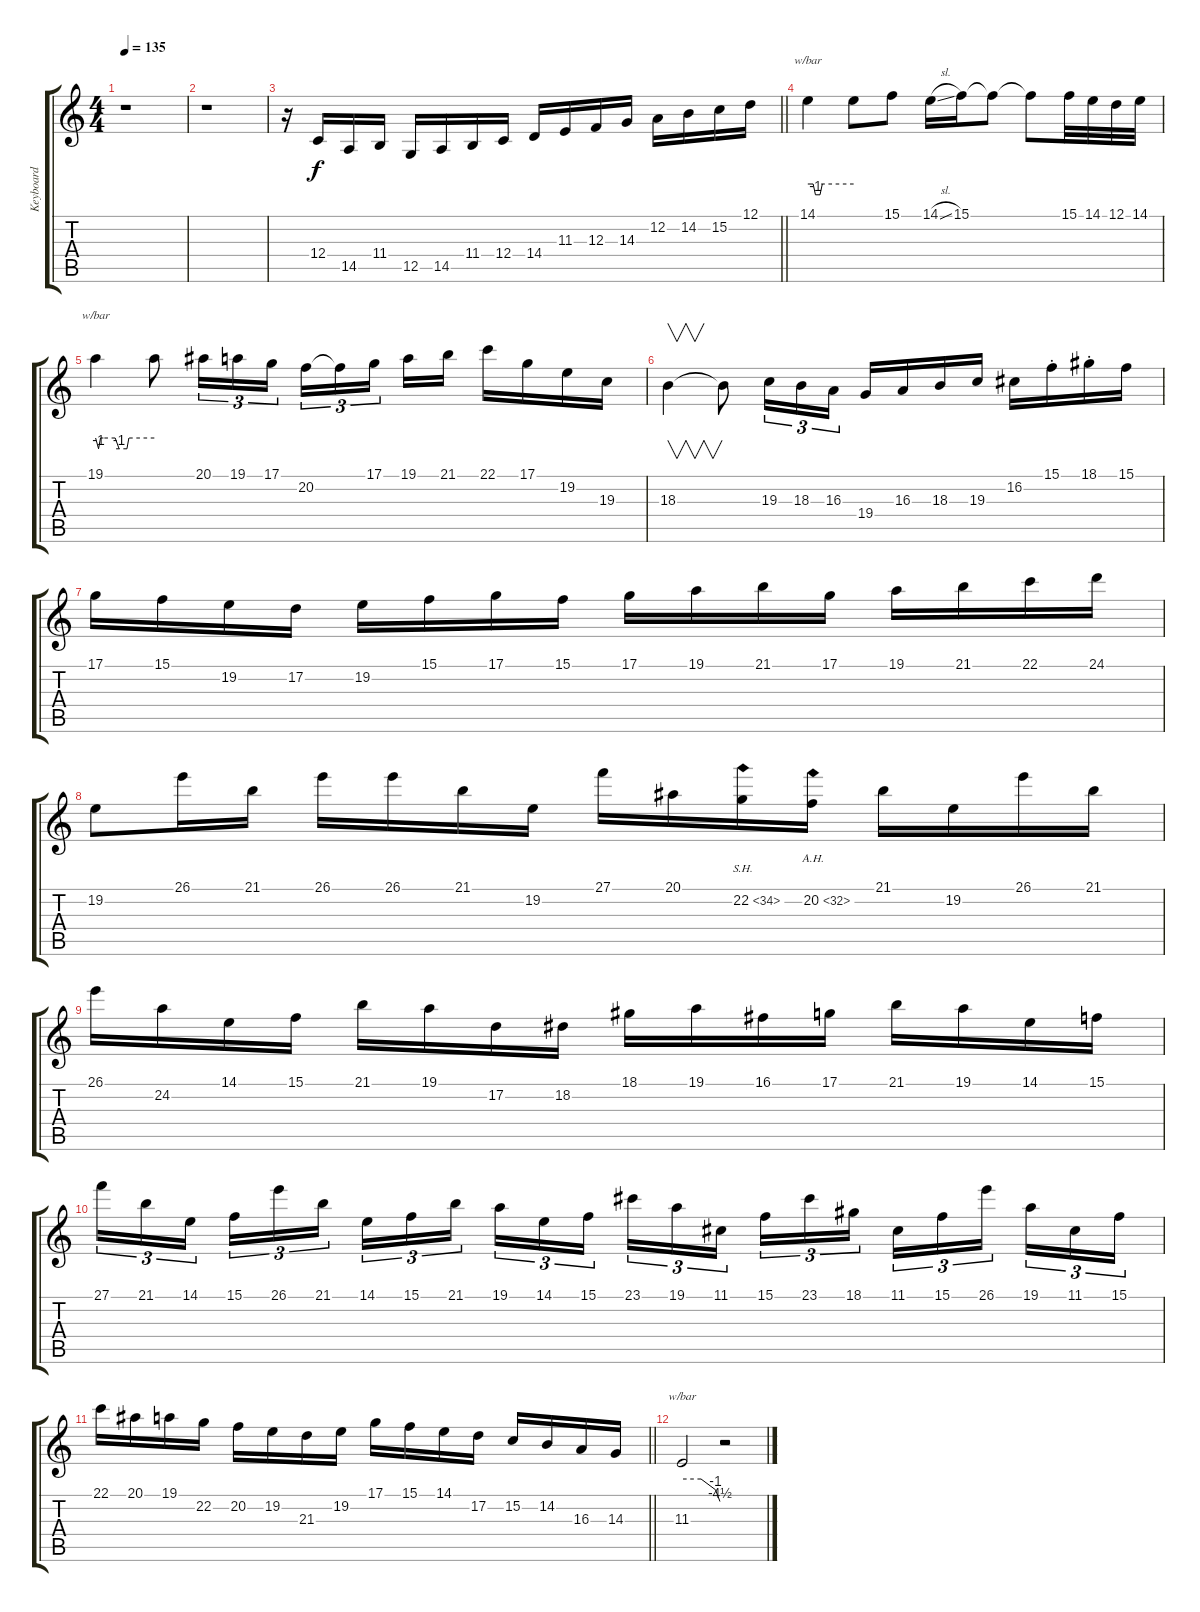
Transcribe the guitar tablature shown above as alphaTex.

\track ("Keyboard" "Keyboard") {instrument lead1square}
\staff {score tabs}
\tuning (D4 A3 F3 C3 G2 D2) {hide}
\ts (4 4)
\tempo 135
\clef g2
\ks c
r.1{dy f} |
r.1 |
\barLineRight lightlight
r.16{volume 15 instrument lead2sawtooth} 12.4.16 14.5.16 11.4.16 12.5.16 14.5.16 11.4.16 12.4.16 14.4.16 11.3.16 12.3.16 14.3.16 12.2.16 14.2.16 15.2.16 12.1.16 |
14.1.4{tbe (custom default 0 0 7 0 10 -4 16 -4 19 0 60 0)} 14.1{t}.8 15.1.8 14.1{sl}.16 15.1.16 15.1{t}.8 15.1{t}.8 15.1.32 14.1.32 12.1.32 14.1.32 |
19.1.4{tbe (custom default 0 0 3 -4 5 0 8 0 20 0 24 -4 32 -4 34 0 60 0)} 19.1{t}.8 20.1.16{tu (3 2)} 19.1.16{tu (3 2)} 17.1.16{tu (3 2)} 20.2.16{tu (3 2)} 20.2{t}.16{tu (3 2)} 17.1.16{tu (3 2) beam splitsecondary} 19.1.16 21.1.16 22.1.16 17.1.16 19.2.16 19.3.16 |
18.3.4{v} 18.3{t}.8 19.3.16{tu (3 2)} 18.3.16{tu (3 2)} 16.3.16{tu (3 2)} 19.4.16 16.3.16 18.3.16 19.3.16 16.2.16 15.1{st}.16 18.1{st}.16 15.1.16 |
17.1.16 15.1.16 19.2.16 17.2.16 19.2.16 15.1.16 17.1.16 15.1.16 17.1.16 19.1.16 21.1.16 17.1.16 19.1.16 21.1.16 22.1.16 24.1.16 |
19.2.8 26.1.16 21.1.16 26.1.16 26.1.16 21.1.16 19.2.16 27.1.16 20.1.16 22.2{sh 12}.16 20.2{ah 12}.16 21.1.16 19.2.16 26.1.16 21.1.16 |
26.1.16 24.2.16 14.1.16 15.1.16 21.1.16 19.1.16 17.2.16 18.2.16 18.1.16 19.1.16 16.1.16 17.1.16 21.1.16 19.1.16 14.1.16 15.1.16 |
27.1.16{tu (3 2)} 21.1.16{tu (3 2)} 14.1.16{tu (3 2) beam splitsecondary} 15.1.16{tu (3 2)} 26.1.16{tu (3 2)} 21.1.16{tu (3 2)} 14.1.16{tu (3 2)} 15.1.16{tu (3 2)} 21.1.16{tu (3 2) beam splitsecondary} 19.1.16{tu (3 2)} 14.1.16{tu (3 2)} 15.1.16{tu (3 2)} 23.1.16{tu (3 2)} 19.1.16{tu (3 2)} 11.1.16{tu (3 2) beam splitsecondary} 15.1.16{tu (3 2)} 23.1.16{tu (3 2)} 18.1.16{tu (3 2)} 11.1.16{tu (3 2)} 15.1.16{tu (3 2)} 26.1.16{tu (3 2) beam splitsecondary} 19.1.16{tu (3 2)} 11.1.16{tu (3 2)} 15.1.16{tu (3 2)} |
\barLineRight lightlight
22.1.16 20.1.16 19.1.16 22.2.16 20.2.16 19.2.16 21.3.16 19.2.16 17.1.16 15.1.16 14.1.16 17.2.16 15.2.16 14.2.16 16.3.16 14.3.16 |
11.3.2{tbe (custom default 0 0 30 0 53 -4 60 -18)} r.2
